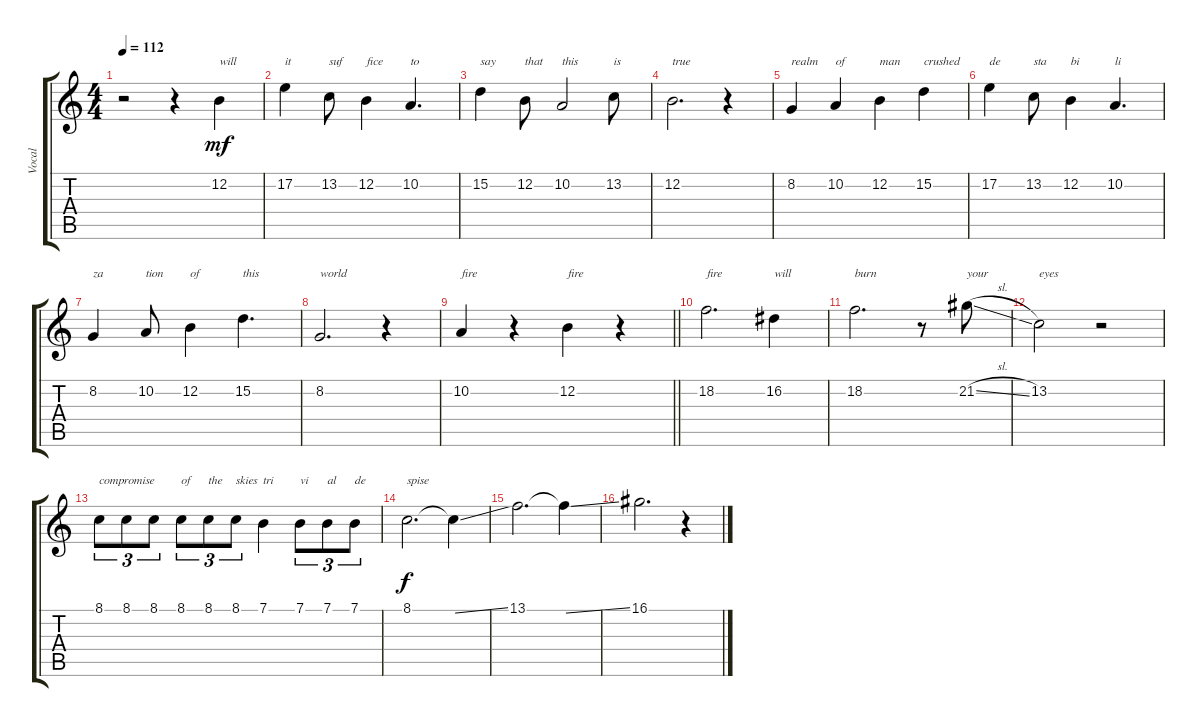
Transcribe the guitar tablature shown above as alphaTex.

\track ("Vocal" "Vocal") {instrument tenorsax}
\staff {score tabs}
\tuning (E4 B3 G3 D3 A2 E2) {hide}
\ts (4 4)
\tempo 112
\clef g2
\ks c
r.2{dy f} r.4 12.2.4{txt "will" dy mf} |
17.2.4{txt "it"} 13.2.8{txt "suf"} 12.2.4{txt "fice"} 10.2.4{d txt "to"} |
15.2.4{txt "say"} 12.2.8{txt "that"} 10.2.2{txt "this"} 13.2.8{txt "is"} |
12.2.2{d txt "true"} r.4 |
8.2.4{txt "realm"} 10.2.4{txt "of"} 12.2.4{txt "man"} 15.2.4{txt "crushed"} |
17.2.4{txt "de"} 13.2.8{txt "sta"} 12.2.4{txt "bi"} 10.2.4{d txt "li"} |
8.2.4{txt "za"} 10.2.8{txt "tion"} 12.2.4{txt "of"} 15.2.4{d txt "this"} |
8.2.2{d txt "world"} r.4 |
\barLineRight lightlight
10.2.4{txt "fire"} r.4 12.2.4{txt "fire"} r.4 |
18.2.2{d txt "fire"} 16.2.4{txt "will"} |
18.2.2{d txt "burn"} r.8 21.2{sl}.8{txt "your"} |
13.2.2{txt "eyes"} r.2 |
8.1.8{tu (3 2) txt "compromise"} 8.1.8{tu (3 2)} 8.1.8{tu (3 2)} 8.1.8{tu (3 2) txt "of"} 8.1.8{tu (3 2) txt "the"} 8.1.8{tu (3 2) txt "skies"} 7.1.4{txt "tri"} 7.1.8{tu (3 2) txt "vi"} 7.1.8{tu (3 2) txt "al"} 7.1.8{tu (3 2) txt "de"} |
8.1.2{d txt "spise" dy f} 8.1{ss t}.4 |
13.1.2{d} 13.1{ss t}.4 |
16.1.2{d} r.4
